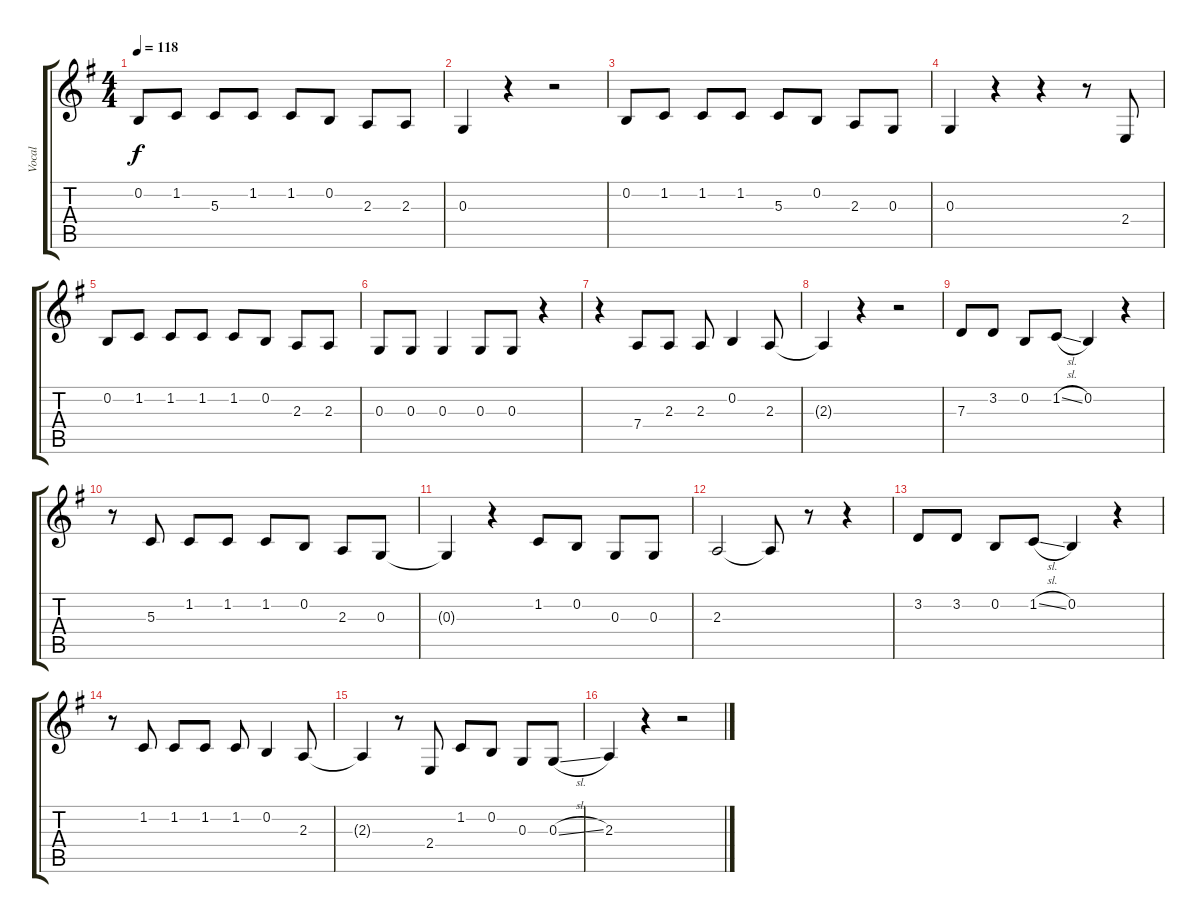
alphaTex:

\track ("Vocal" "Vocal") {instrument violin}
\staff {score tabs}
\tuning (E4 B3 G3 D3 A2 E2) {hide}
\ts (4 4)
\tempo 118
\clef g2
\ks g
0.2.8{dy f} 1.2.8 5.3.8 1.2.8 1.2.8 0.2.8 2.3.8 2.3.8 |
0.3.4 r.4 r.2 |
0.2.8 1.2.8 1.2.8 1.2.8 5.3.8 0.2.8 2.3.8 0.3.8 |
0.3.4 r.4 r.4 r.8 2.4.8 |
0.2.8 1.2.8 1.2.8 1.2.8 1.2.8 0.2.8 2.3.8 2.3.8 |
0.3.8 0.3.8 0.3.4 0.3.8 0.3.8 r.4 |
r.4 7.4.8 2.3.8 2.3.8 0.2.4 2.3.8 |
2.3{t}.4 r.4 r.2 |
7.3.8 3.2.8 0.2.8 1.2{sl}.8 0.2.4 r.4 |
r.8 5.3.8 1.2.8 1.2.8 1.2.8 0.2.8 2.3.8 0.3.8 |
0.3{t}.4 r.4 1.2.8 0.2.8 0.3.8 0.3.8 |
2.3.2 2.3{t}.8 r.8 r.4 |
3.2.8 3.2.8 0.2.8 1.2{sl}.8 0.2.4 r.4 |
r.8 1.2.8 1.2.8 1.2.8 1.2.8 0.2.4 2.3.8 |
2.3{t}.4 r.8 2.4.8 1.2.8 0.2.8 0.3.8 0.3{sl}.8 |
2.3.4 r.4 r.2
